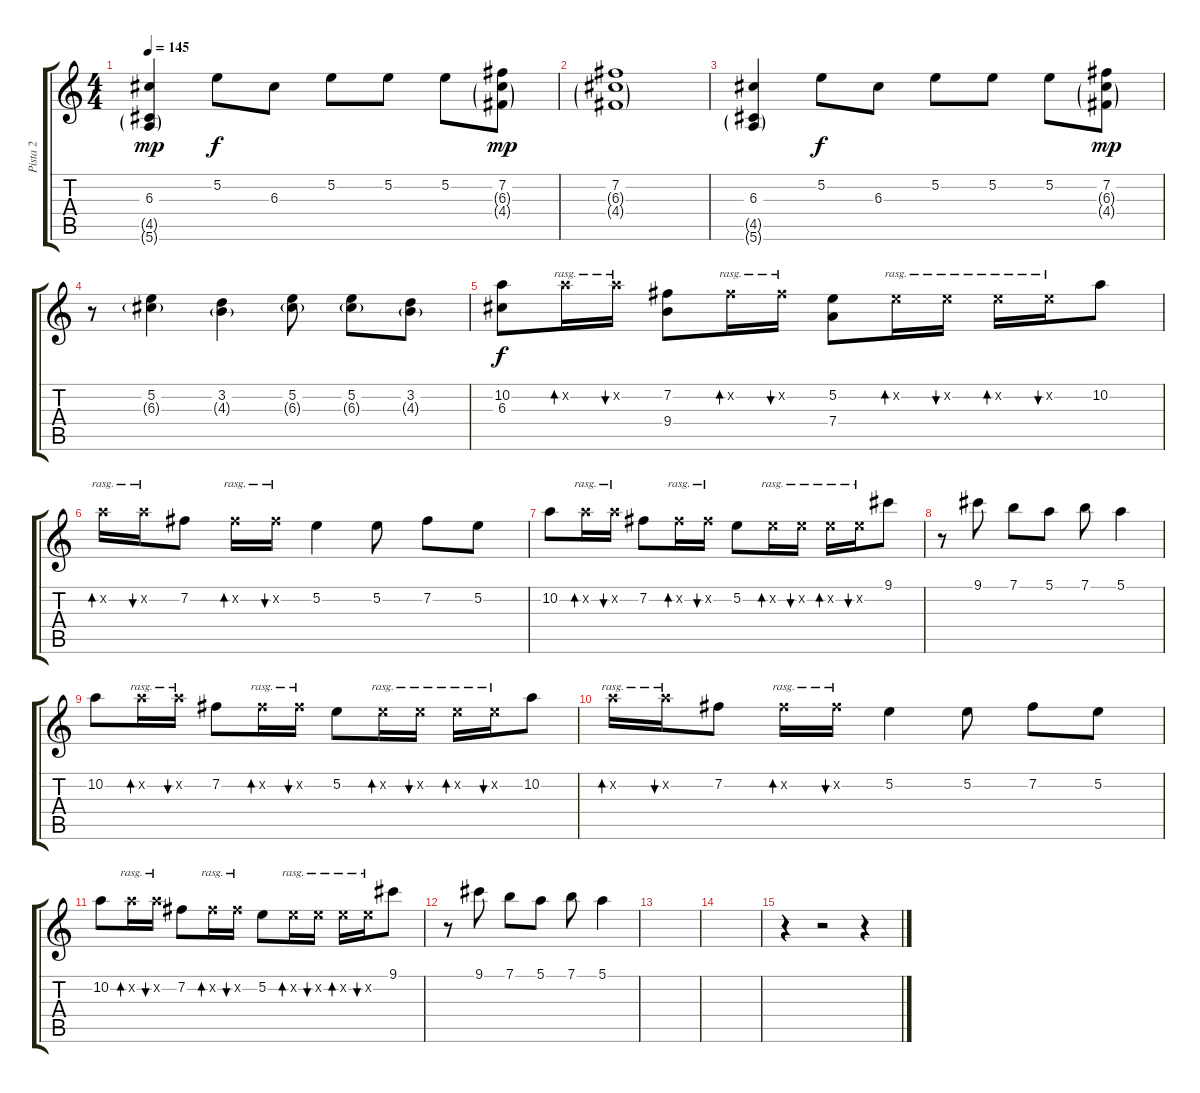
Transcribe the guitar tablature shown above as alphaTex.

\track ("Pista 2" "Pista 2") {instrument distortionguitar}
\staff {score tabs}
\tuning (E4 B3 G3 D3 A2 E2) {hide}
\ts (4 4)
\tempo 145
\clef g2
\ks c
(6.3 4.5{g} 5.6{g}).4{dy mp} 5.2.8{dy f} 6.3.8 5.2.8 5.2.8 5.2.8 (7.2 6.3{g} 4.4{g}).8{dy mp} |
(7.2 6.3{g} 4.4{g}).1 |
(6.3 4.5{g} 5.6{g}).4 5.2.8{dy f} 6.3.8 5.2.8 5.2.8 5.2.8 (7.2 6.3{g} 4.4{g}).8{dy mp} |
r.8 (5.2 6.3{g}).4 (3.2 4.3{g}).4 (5.2 6.3{g}).8 (5.2 6.3{g}).8 (3.2 4.3{g}).8 |
(10.2 6.3).8{dy f} 10.2{x}.16{bd 30 rasg ii} 10.2{x}.16{bu 30 rasg ii} (7.2 9.4).8 7.2{x}.16{bd 30 rasg ii} 7.2{x}.16{bu 30 rasg ii} (5.2 7.4).8 5.2{x}.16{bd 30 rasg ii} 5.2{x}.16{bu 30 rasg ii} 5.2{x}.16{bd 30 rasg ii} 5.2{x}.16{bu 30 rasg ii} 10.2.8 |
10.2{x}.16{bd 30 rasg ii} 10.2{x}.16{bu 30 rasg ii} 7.2.8 7.2{x}.16{bd 30 rasg ii} 7.2{x}.16{bu 30 rasg ii} 5.2.4 5.2.8 7.2.8 5.2.8 |
10.2.8 10.2{x}.16{bd 30 rasg ii} 10.2{x}.16{bu 30 rasg ii} 7.2.8 7.2{x}.16{bd 30 rasg ii} 7.2{x}.16{bu 30 rasg ii} 5.2.8 5.2{x}.16{bd 30 rasg ii} 5.2{x}.16{bu 30 rasg ii} 5.2{x}.16{bd 30 rasg ii} 5.2{x}.16{bu 30 rasg ii} 9.1.8 |
r.8 9.1.8 7.1.8 5.1.8 7.1.8 5.1.4 |
10.2.8 10.2{x}.16{bd 30 rasg ii} 10.2{x}.16{bu 30 rasg ii} 7.2.8 7.2{x}.16{bd 30 rasg ii} 7.2{x}.16{bu 30 rasg ii} 5.2.8 5.2{x}.16{bd 30 rasg ii} 5.2{x}.16{bu 30 rasg ii} 5.2{x}.16{bd 30 rasg ii} 5.2{x}.16{bu 30 rasg ii} 10.2.8 |
10.2{x}.16{bd 30 rasg ii} 10.2{x}.16{bu 30 rasg ii} 7.2.8 7.2{x}.16{bd 30 rasg ii} 7.2{x}.16{bu 30 rasg ii} 5.2.4 5.2.8 7.2.8 5.2.8 |
10.2.8 10.2{x}.16{bd 30 rasg ii} 10.2{x}.16{bu 30 rasg ii} 7.2.8 7.2{x}.16{bd 30 rasg ii} 7.2{x}.16{bu 30 rasg ii} 5.2.8 5.2{x}.16{bd 30 rasg ii} 5.2{x}.16{bu 30 rasg ii} 5.2{x}.16{bd 30 rasg ii} 5.2{x}.16{bu 30 rasg ii} 9.1.8 |
r.8 9.1.8 7.1.8 5.1.8 7.1.8 5.1.4 |
|
|
r.4 r.2 r.4
